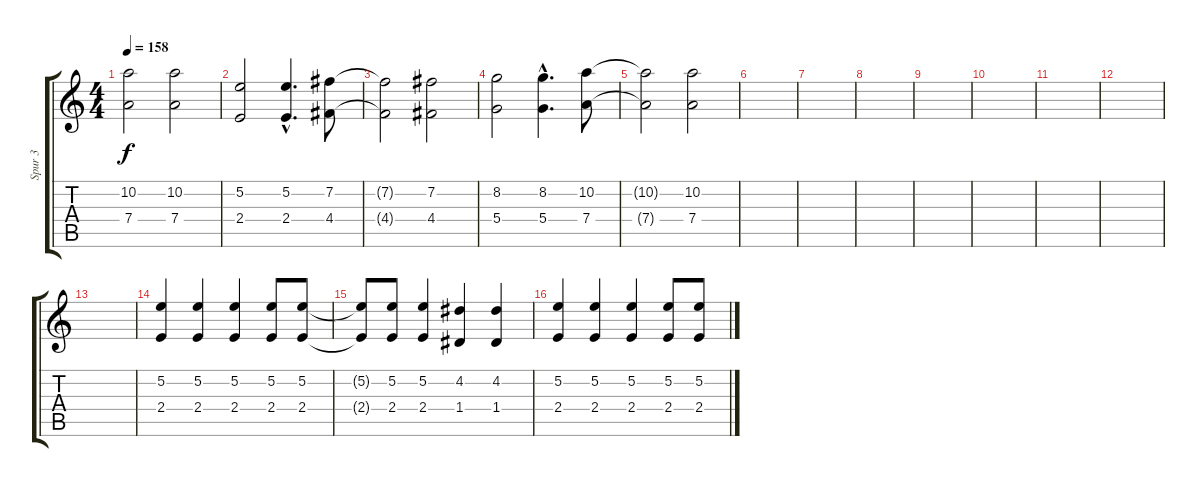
\track ("Spur 3" "Spur 3") {instrument overdrivenguitar}
\staff {score tabs}
\tuning (E4 B3 G3 D3 A2 E2) {hide}
\ts (4 4)
\tempo 158
\clef g2
\ks c
(10.2{t} 7.4{t}).2{dy f} (10.2 7.4).2 |
(5.2 2.4).2 (5.2{hac} 2.4{hac}).4{d} (7.2 4.4).8 |
(7.2{t} 4.4{t}).2 (7.2 4.4).2 |
(8.2 5.4).2 (8.2{hac} 5.4{hac}).4{d} (10.2 7.4).8 |
(10.2{t} 7.4{t}).2 (10.2 7.4).2 |
|
|
|
|
|
|
|
|
(5.2 2.4).4{instrument electricguitarjazz} (5.2 2.4).4 (5.2 2.4).4 (5.2 2.4).8 (5.2 2.4).8 |
(5.2{t} 2.4{t}).8 (5.2 2.4).8 (5.2 2.4).4 (4.2 1.4).4 (4.2 1.4).4 |
(5.2 2.4).4{instrument electricguitarjazz} (5.2 2.4).4 (5.2 2.4).4 (5.2 2.4).8 (5.2 2.4).8
